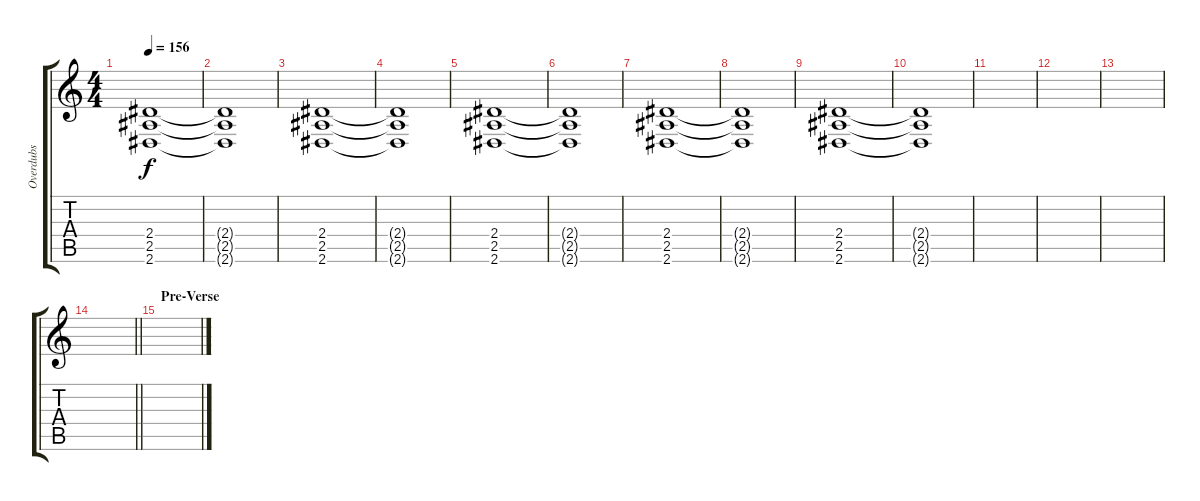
\track ("Overdubs" "Overdubs") {instrument overdrivenguitar}
\staff {score tabs}
\tuning (Eb4 Bb3 Gb3 Db3 Ab2 Db2) {hide}
\ts (4 4)
\tempo 156
\clef g2
\ks c
(2.4 2.5 2.6).1{dy f} |
(2.4{t} 2.5{t} 2.6{t}).1 |
(2.4 2.5 2.6).1 |
(2.4{t} 2.5{t} 2.6{t}).1 |
(2.4 2.5 2.6).1 |
(2.4{t} 2.5{t} 2.6{t}).1 |
(2.4 2.5 2.6).1 |
(2.4{t} 2.5{t} 2.6{t}).1 |
(2.4 2.5 2.6).1 |
(2.4{t} 2.5{t} 2.6{t}).1 |
|
|
|
\barLineRight lightlight
|
\section ("" "Pre-Verse")
